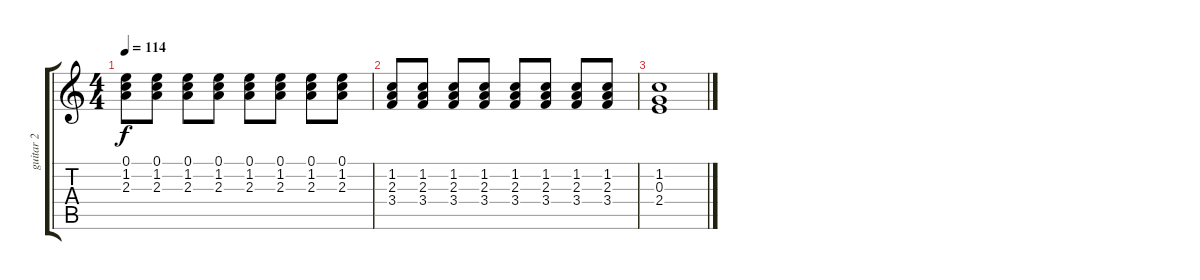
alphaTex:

\track ("guitar 2" "guitar 2") {instrument electricguitarjazz}
\staff {score tabs}
\tuning (E4 B3 G3 D3 A2 E2) {hide}
\ts (4 4)
\tempo 114
\clef g2
\ks c
(0.1 1.2 2.3).8{dy f} (0.1 1.2 2.3).8 (0.1 1.2 2.3).8 (0.1 1.2 2.3).8 (0.1 1.2 2.3).8 (0.1 1.2 2.3).8 (0.1 1.2 2.3).8 (0.1 1.2 2.3).8 |
(1.2 2.3 3.4).8 (1.2 2.3 3.4).8 (1.2 2.3 3.4).8 (1.2 2.3 3.4).8 (1.2 2.3 3.4).8 (1.2 2.3 3.4).8 (1.2 2.3 3.4).8 (1.2 2.3 3.4).8 |
(1.2 0.3 2.4).1
